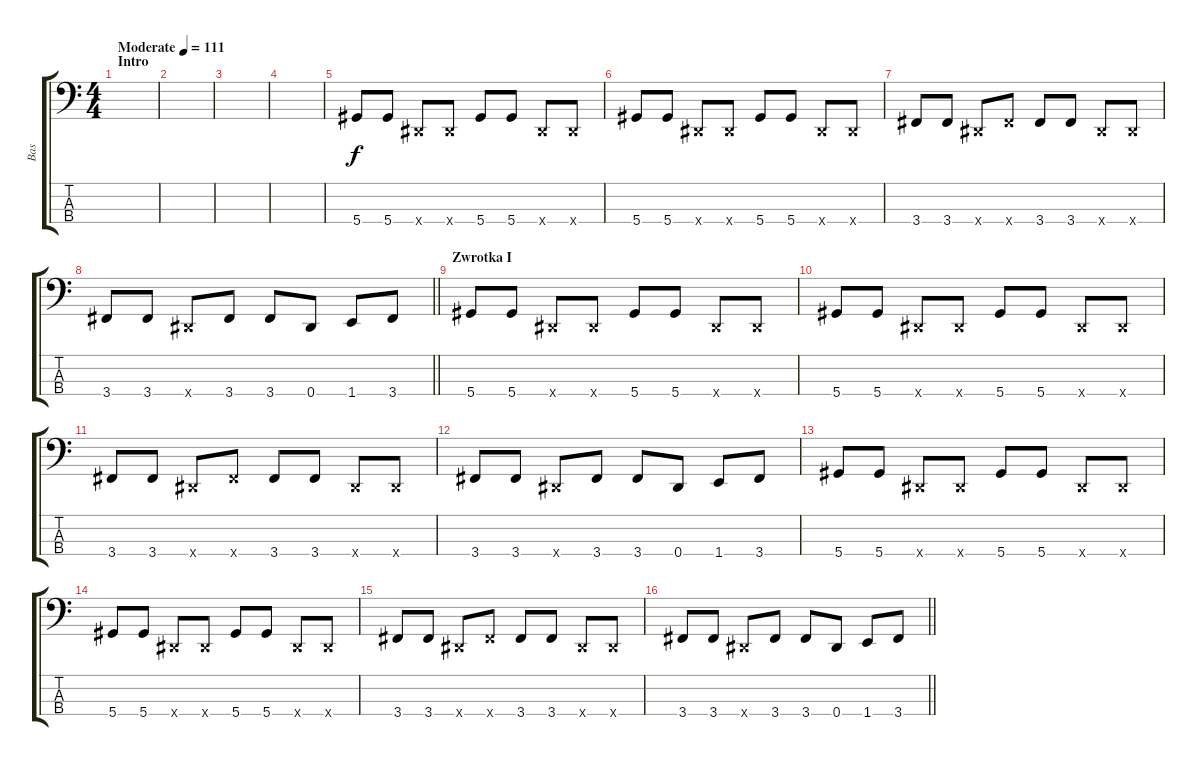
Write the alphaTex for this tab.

\track ("Bas" "Bas") {instrument electricbassfinger}
\staff {score tabs}
\tuning (Gb2 Db2 Ab1 Eb1) {hide}
\ts (4 4)
\section ("" "Intro")
\tempo (111 "Moderate")
\clef f4
\ks c
|
|
|
|
5.4.8 5.4.8 0.4{x}.8 0.4{x}.8 5.4.8 5.4.8 0.4{x}.8 0.4{x}.8 |
5.4.8 5.4.8 0.4{x}.8 0.4{x}.8 5.4.8 5.4.8 0.4{x}.8 0.4{x}.8 |
3.4.8 3.4.8 0.4{x}.8 3.4{x}.8 3.4.8 3.4.8 0.4{x}.8 0.4{x}.8 |
\barLineRight lightlight
3.4.8 3.4.8 0.4{x}.8 3.4.8 3.4.8 0.4.8 1.4.8 3.4.8 |
\section ("" "Zwrotka I")
5.4.8 5.4.8 0.4{x}.8 0.4{x}.8 5.4.8 5.4.8 0.4{x}.8 0.4{x}.8 |
5.4.8 5.4.8 0.4{x}.8 0.4{x}.8 5.4.8 5.4.8 0.4{x}.8 0.4{x}.8 |
3.4.8 3.4.8 0.4{x}.8 3.4{x}.8 3.4.8 3.4.8 0.4{x}.8 0.4{x}.8 |
3.4.8 3.4.8 0.4{x}.8 3.4.8 3.4.8 0.4.8 1.4.8 3.4.8 |
5.4.8 5.4.8 0.4{x}.8 0.4{x}.8 5.4.8 5.4.8 0.4{x}.8 0.4{x}.8 |
5.4.8 5.4.8 0.4{x}.8 0.4{x}.8 5.4.8 5.4.8 0.4{x}.8 0.4{x}.8 |
3.4.8 3.4.8 0.4{x}.8 3.4{x}.8 3.4.8 3.4.8 0.4{x}.8 0.4{x}.8 |
\barLineRight lightlight
3.4.8 3.4.8 0.4{x}.8 3.4.8 3.4.8 0.4.8 1.4.8 3.4.8
